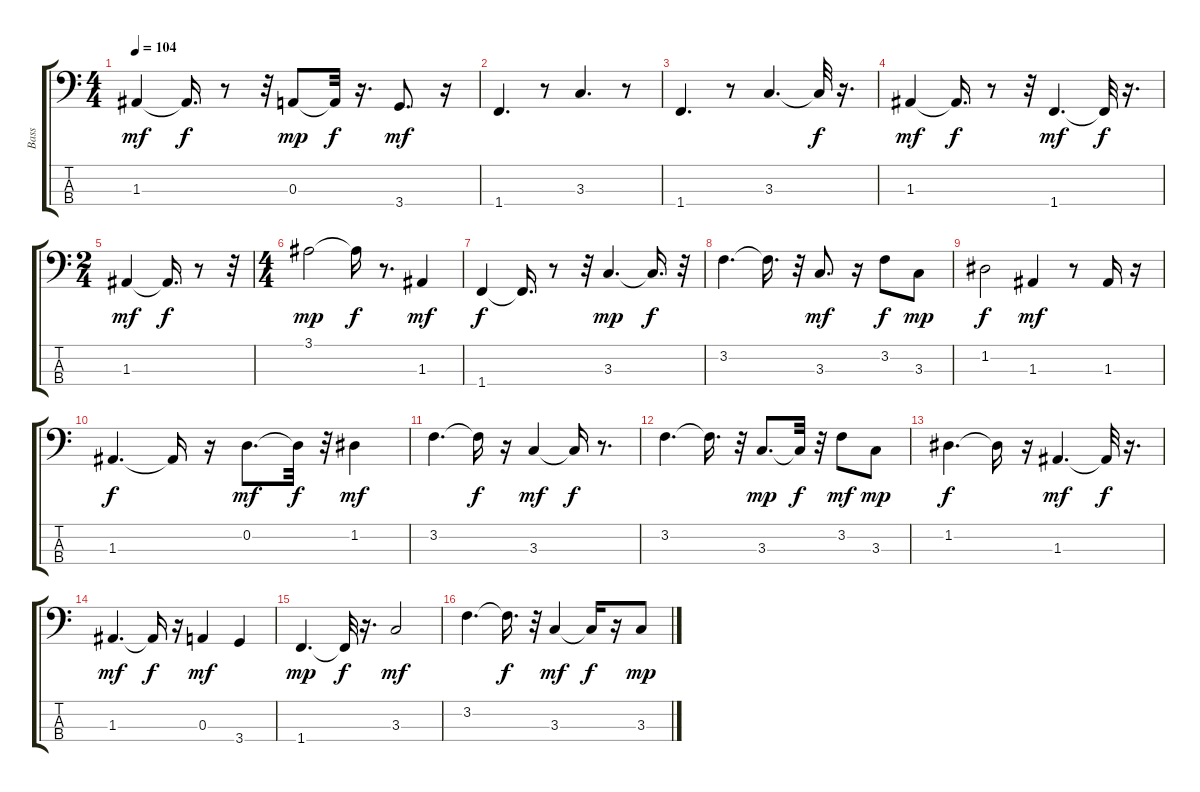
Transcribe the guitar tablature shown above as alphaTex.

\track ("Bass" "Bass") {instrument fretlessbass}
\staff {score tabs}
\tuning (G2 D2 A1 E1) {hide}
\ts (4 4)
\tempo 104
\clef f4
\ks c
1.3.4{dy mf} 1.3{t}.16{d dy f} r.8 r.32 0.3.8{dy mp} 0.3{t}.32{dy f} r.16{d} 3.4.8{d dy mf} r.16 |
1.4.4{d} r.8 3.3.4{d} r.8 |
1.4.4{d} r.8 3.3.4{d} 3.3{t}.32{dy f} r.16{d} |
1.3.4{dy mf} 1.3{t}.16{d dy f} r.8 r.32 1.4.4{d dy mf} 1.4{t}.32{dy f} r.16{d} |
\ts (2 4)
1.3.4{dy mf} 1.3{t}.16{d dy f} r.8 r.32 |
\ts (4 4)
3.1.2{dy mp} 3.1{t}.16{dy f} r.8{d} 1.3.4{dy mf} |
1.4.4{dy f} 1.4{t}.16{d} r.8 r.32 3.3.4{d dy mp} 3.3{t}.16{d dy f} r.32 |
3.2.4{d} 3.2{t}.16{d} r.32 3.3.8{d dy mf} r.16 3.2.8{dy f} 3.3.8{dy mp} |
1.2.2{dy f} 1.3.4{dy mf} r.8 1.3.16 r.16 |
1.3.4{d dy f} 1.3{t}.16 r.16 0.2.8{d dy mf} 0.2{t}.32{dy f} r.32 1.2.4{dy mf} |
3.2.4{d} 3.2{t}.16{dy f} r.16 3.3.4{dy mf} 3.3{t}.16{dy f} r.8{d} |
3.2.4{d} 3.2{t}.16{d} r.32 3.3.8{d dy mp} 3.3{t}.32{dy f} r.32 3.2.8{dy mf} 3.3.8{dy mp} |
1.2.4{d dy f} 1.2{t}.16 r.16 1.3.4{d dy mf} 1.3{t}.32{dy f} r.16{d} |
1.3.4{d dy mf} 1.3{t}.16{dy f} r.16 0.3.4{dy mf} 3.4.4 |
1.4.4{d dy mp} 1.4{t}.32{dy f} r.16{d} 3.3.2{dy mf} |
3.2.4{d} 3.2{t}.16{d dy f} r.32 3.3.4{dy mf} 3.3{t}.16{dy f} r.16 3.3.8{dy mp}
